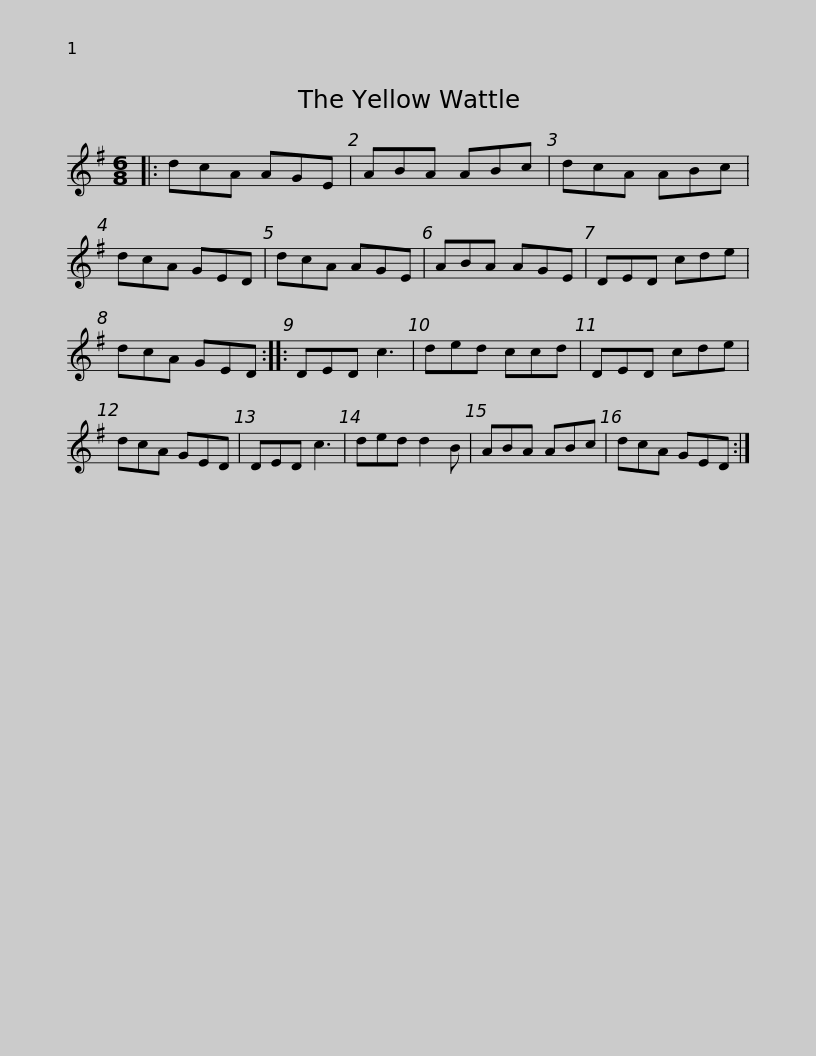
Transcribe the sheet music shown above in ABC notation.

X:1
L:1/8
M:6/8
I:linebreak $
K:G
V:1 treble
V:1
|: dcA AGE | ABA ABc | dcA ABc | dcA GED | dcA AGE | %5
 ABA AGE | DED cde |$ dcA GED :: DED c3 | ded ccd | %10
 DED cde | dcA GED | DED c3 | ded d2 B | ABA ABc |$ %15
 dcA GED :| %16
